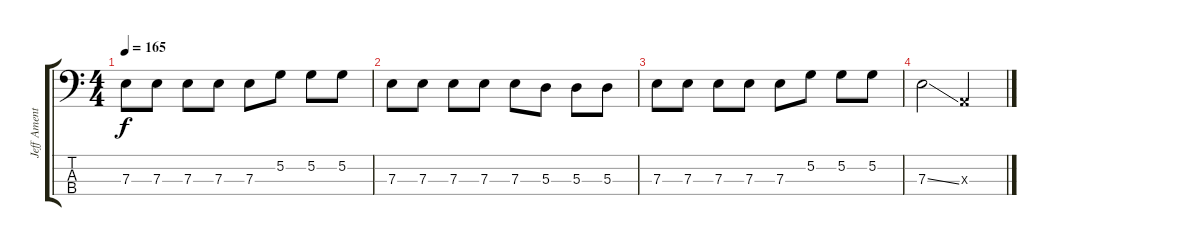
\track ("Jeff Ament" "Jeff Ament") {instrument electricbassfinger}
\staff {score tabs}
\tuning (G2 D2 A1 E1) {hide}
\ts (4 4)
\tempo 165
\clef f4
\ks c
7.3.8{dy f} 7.3.8 7.3.8 7.3.8 7.3.8 5.2.8 5.2.8 5.2.8 |
7.3.8 7.3.8 7.3.8 7.3.8 7.3.8 5.3.8 5.3.8 5.3.8 |
7.3.8 7.3.8 7.3.8 7.3.8 7.3.8 5.2.8 5.2.8 5.2.8 |
7.3{ss}.2 0.3{x}.2
